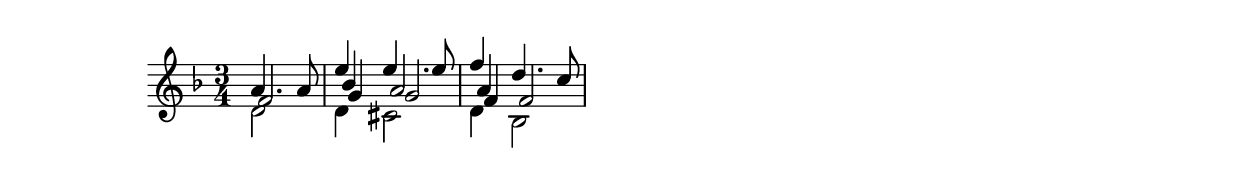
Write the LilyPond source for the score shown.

%% DO NOT EDIT this file manually; it is automatically
%% generated from LSR http://lsr.dsi.unimi.it
%% Make any changes in LSR itself, or in Documentation/snippets/new/ ,
%% and then run scripts/auxiliar/makelsr.py
%%
%% This file is in the public domain.
\version "2.12.2"

\header {
  lsrtags = "simultaneous-notes"

%% Translation of GIT committish: fa19277d20f8ab0397c560eb0e7b814bd804ecec
 doctitlees = "Voces adicionales para evitar colisiones"
 texidoces = "
En ciertos casos de polifonía compleja, se necesitan voces adicionales
para evitar colisiones entre las notas.  Si se necesitan más de cuatro
voces paralelas, las voces adicionales se añaden definiendo una
variable que utiliza la función de Scheme @code{context-spec-music}.

"


%% Translation of GIT committish: 0a868be38a775ecb1ef935b079000cebbc64de40
  texidocde = "
Ein einigen Fällen von sehr komplexer polyphoner Musik sind zusätzliche
Stimmen notwendig, um Zusammenstöße zwischen den Noten zu vermeiden.
Wenn mehr als vier parallele Stimmen benötigt werden, können zusätzliche
Stimmen definiert werden, indem eine Variable mit der Funktion
@code{context-spec-music} definiert wird.

"
  doctitlede = "Zusätzliche Stimmen um Zusammenstöße zu vermeiden"

%% Translation of GIT committish: 1baa2adf57c84e8d50e6907416eadb93e2e2eb5c
  texidocfr = "
Dans certains cas de musique polyphonie complexe, une voix
supplémentaire peut permettre d'éviter les risques de collision.
Lorsque quatre voix parallèles ne suffisent pas, la fonction Scheme
@code{context-spec-music} permet d'ajouter des d'autres voix.

"
  doctitlefr = "Ajout de voix pour éviter les collisions"


  texidoc = "
In some instances of complex polyphonic music, additional voices are
necessary to prevent collisions between notes.  If more than four
parallel voices are needed, additional voices can be added by defining
a variable using the Scheme function @code{context-spec-music}.

"
  doctitle = "Additional voices to avoid collisions"
} % begin verbatim

voiceFive = #(context-spec-music (make-voice-props-set 4) 'Voice)

\relative c'' {
  \time 3/4
  \key d \minor
  \partial 2
  <<
    {
      \voiceOne
      a4. a8
      e'4 e4. e8
      f4 d4. c8
    }
    \\
    {
      \voiceThree
      f,2
      bes4 a2
      a4 s2
    }
    \\
    {
      \voiceFive
      s2
      g4 g2
      f4 f2
    }
    \\
    \bar "||"{
      \voiceTwo
      d2
      d4 cis2
      d4 bes2
    }
  >>
}

